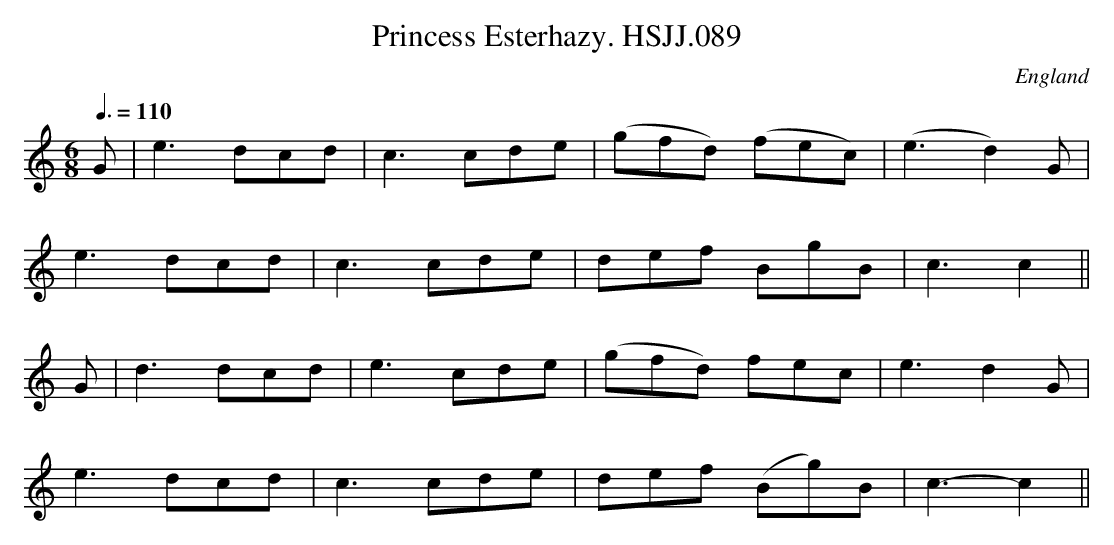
X:1
T:Princess Esterhazy. HSJJ.089
M:6/8
L:1/8
Q:3/8=110
O:England
K:C
G|e3dcd|c3cde|(gfd) (fec)|(e3d2)G|
e3dcd|c3cde|def BgB|c3c2||
G|d3dcd|e3cde|(gfd) fec|e3d2G|
e3dcd|c3cde|def (Bg)B|c3-c2||
